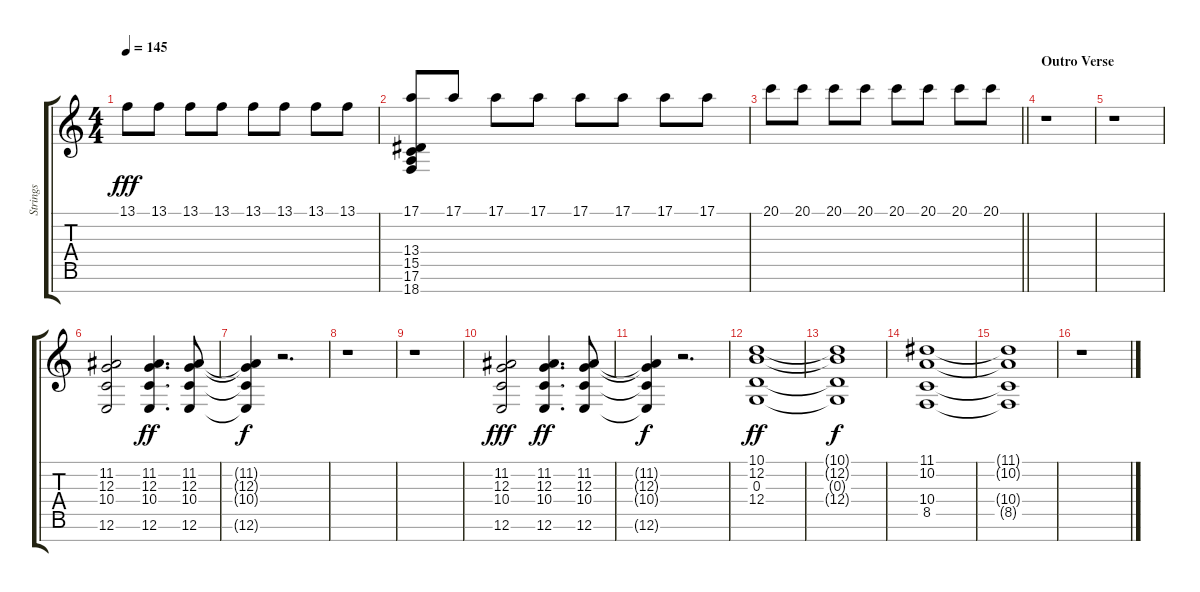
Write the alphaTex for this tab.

\track ("Strings" "Strings") {instrument stringensemble1}
\staff {score tabs}
\tuning (E4 B3 G3 D3 A2 E2 B1) {hide}
\ts (4 4)
\tempo 145
\clef g2
\ks c
13.1.8{dy fff} 13.1.8 13.1.8 13.1.8 13.1.8 13.1.8 13.1.8 13.1.8 |
(17.1 13.4 15.5 17.6 18.7).8 17.1.8 17.1.8 17.1.8 17.1.8 17.1.8 17.1.8 17.1.8 |
\barLineRight lightlight
20.1.8 20.1.8 20.1.8 20.1.8 20.1.8 20.1.8 20.1.8 20.1.8 |
\section ("" "Outro Verse")
r.1 |
r.1 |
(11.2 12.3 10.4 12.6).2 (11.2 12.3 10.4 12.6).4{d dy ff} (11.2 12.3 10.4 12.6).8 |
(11.2{t} 12.3{t} 10.4{t} 12.6{t}).4{dy f} r.2{d} |
r.1 |
r.1 |
(11.2 12.3 10.4 12.6).2{dy fff} (11.2 12.3 10.4 12.6).4{d dy ff} (11.2 12.3 10.4 12.6).8 |
(11.2{t} 12.3{t} 10.4{t} 12.6{t}).4{dy f} r.2{d} |
(10.1 12.2 0.3 12.4).1{dy ff} |
(10.1{t} 12.2{t} 0.3{t} 12.4{t}).1{dy f} |
(11.1 10.2 10.4 8.5).1 |
(11.1{t} 10.2{t} 10.4{t} 8.5{t}).1 |
r.1
